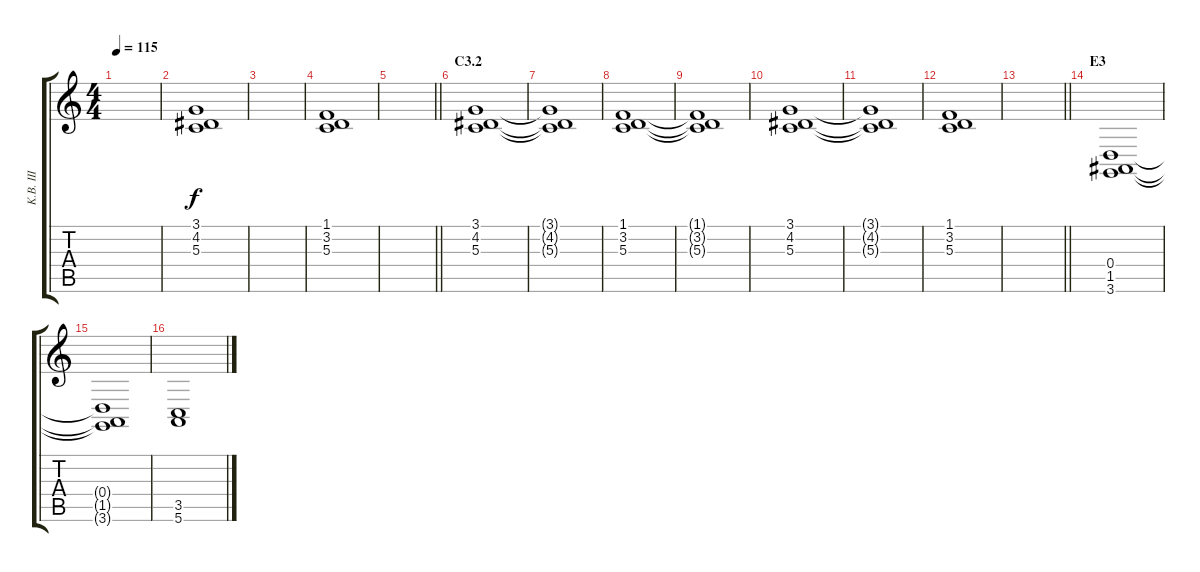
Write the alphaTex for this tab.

\track ("K.B. III" "K.B. III") {instrument pad5bowed}
\staff {score tabs}
\tuning (E4 B3 G3 D3 A2 E2) {hide}
\ts (4 4)
\tempo 115
\clef g2
\ks c
|
(3.1 4.2 5.3).1 |
|
(1.1 3.2 5.3).1 |
\barLineRight lightlight
|
\section ("" "C3.2")
(3.1 4.2 5.3).1 |
(3.1{t} 4.2{t} 5.3{t}).1 |
(1.1 3.2 5.3).1 |
(1.1{t} 3.2{t} 5.3{t}).1 |
(3.1 4.2 5.3).1 |
(3.1{t} 4.2{t} 5.3{t}).1 |
(1.1 3.2 5.3).1 |
\barLineRight lightlight
|
\section ("" "E3")
(0.4 1.5 3.6).1 |
(0.4{t} 1.5{t} 3.6{t}).1 |
(3.5 5.6).1
